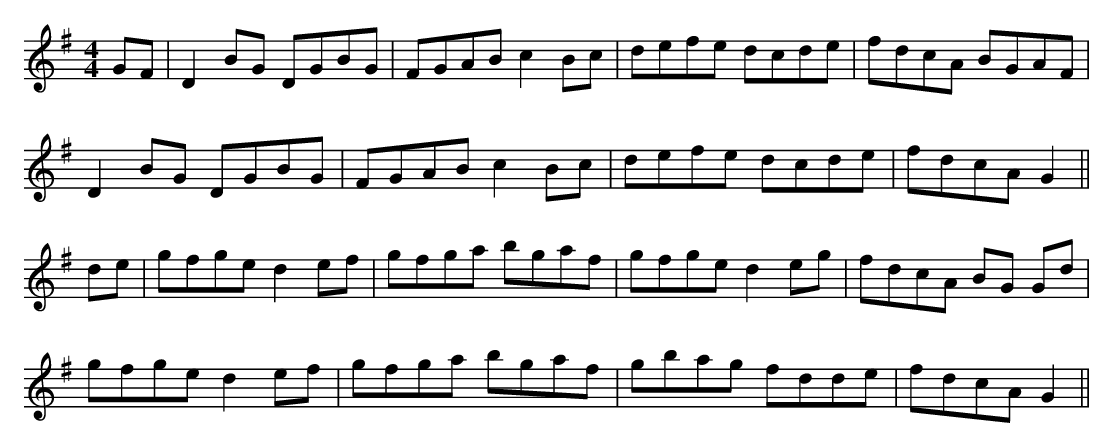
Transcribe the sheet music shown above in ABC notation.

X:1
M:4/4
K:G
GF|D2 BG DGBG|FGAB c2 Bc|defe dcde|fdcA BGAF|
D2 BG DGBG|FGAB c2 Bc|defe dcde|fdcA G2||
de|gfge d2 ef|gfga bgaf|gfge d2 eg|fdcA BG Gd|
gfge d2 ef|gfga bgaf|gbag fdde|fdcA G2||
